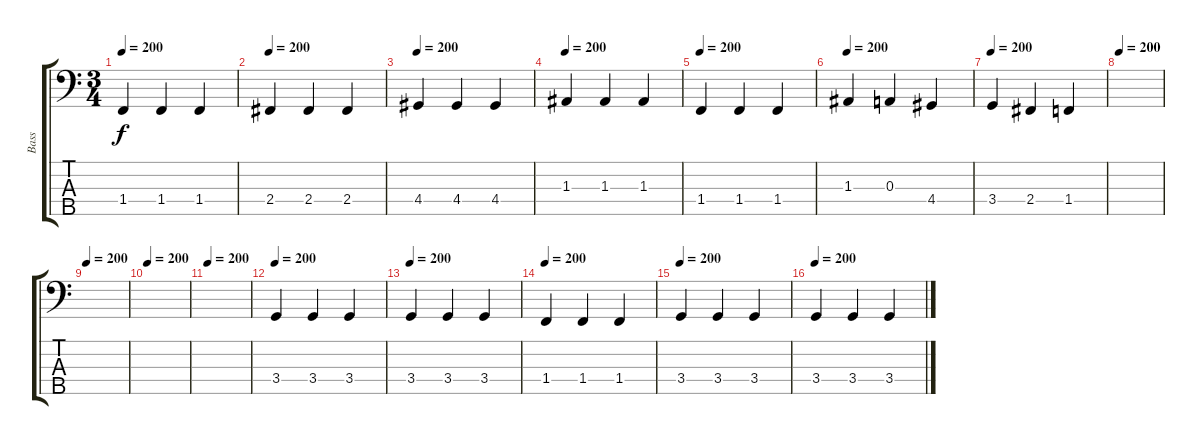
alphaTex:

\track ("Bass" "Bass") {instrument electricbasspick}
\staff {score tabs}
\tuning (G2 D2 A1 E1 B0) {hide}
\ts (3 4)
\tempo 200
\clef f4
\ks c
1.4.4{dy f} 1.4.4 1.4.4 |
\tempo 200
2.4.4 2.4.4 2.4.4 |
\tempo 200
4.4.4 4.4.4 4.4.4 |
\tempo 200
1.3.4 1.3.4 1.3.4 |
\tempo 200
1.4.4 1.4.4 1.4.4 |
\tempo 200
1.3.4 0.3.4 4.4.4 |
\tempo 200
3.4.4 2.4.4 1.4.4 |
\tempo 200
|
\tempo 200
|
\tempo 200
|
\tempo 200
|
\tempo 200
3.4.4 3.4.4 3.4.4 |
\tempo 200
3.4.4 3.4.4 3.4.4 |
\tempo 200
1.4.4 1.4.4 1.4.4 |
\tempo 200
3.4.4 3.4.4 3.4.4 |
\tempo 200
3.4.4 3.4.4 3.4.4
